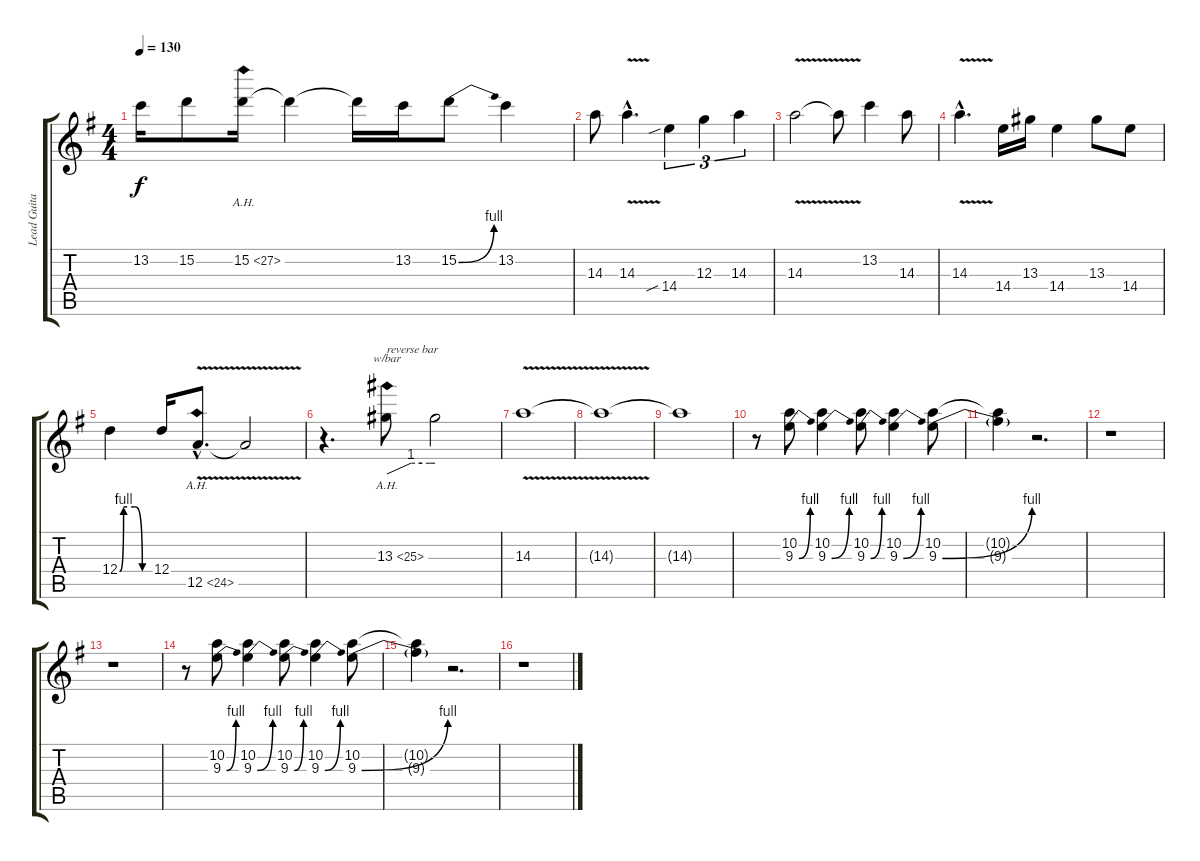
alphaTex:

\track ("Lead Guitar" "Lead Guita") {instrument distortionguitar}
\staff {score tabs}
\tuning (E4 B3 G3 D3 A2 E2) {hide}
\ts (4 4)
\tempo 130
\clef g2
\ks g
13.2.16{dy f} 15.2.8 15.2{ah 12}.16 15.2{t}.4 15.2{t}.16 13.2.16 15.2{be (bend 0 0 60 4)}.8 13.2.4 |
14.3.8 14.3{v hac}.4{d} 14.4{sib}.4{tu (3 2)} 12.3.4{tu (3 2)} 14.3.4{tu (3 2)} |
14.3{v}.2 14.3{t}.8 13.2.4 14.3.8 |
14.3{v hac}.4{d} 14.4.16 13.3.16 14.4.4 13.3.8 14.4.8 |
12.4{be (custom 0 0 8 4 15 4 30 4 45 0 60 0)}.4 12.4.16 12.5{ah 12 v hac}.8{d} 12.5{t}.2 |
r.4{d} 13.3{ah 12}.8{tbe (custom default 0 0 30 4 44 4 53 4 56 4 60 4) txt "reverse bar"} 13.3{t}.2 |
14.3{v}.1 |
14.3{t}.1 |
14.3{t}.1 |
r.8 (10.2 9.3{be (bend 0 0 60 4)}).8 (10.2 9.3{be (bend 0 0 60 4)}).4 (10.2 9.3{be (bend 0 0 60 4)}).8 (10.2 9.3{be (bend 0 0 60 4)}).4 (10.2 9.3{be (bend 0 0 60 4)}).8 |
(10.2{t} 9.3{t}).4 r.2{d} |
r.1 |
r.1 |
r.8 (10.2 9.3{be (bend 0 0 60 4)}).8 (10.2 9.3{be (bend 0 0 60 4)}).4 (10.2 9.3{be (bend 0 0 60 4)}).8 (10.2 9.3{be (bend 0 0 60 4)}).4 (10.2 9.3{be (bend 0 0 60 4)}).8 |
(10.2{t} 9.3{t}).4 r.2{d} |
r.1
